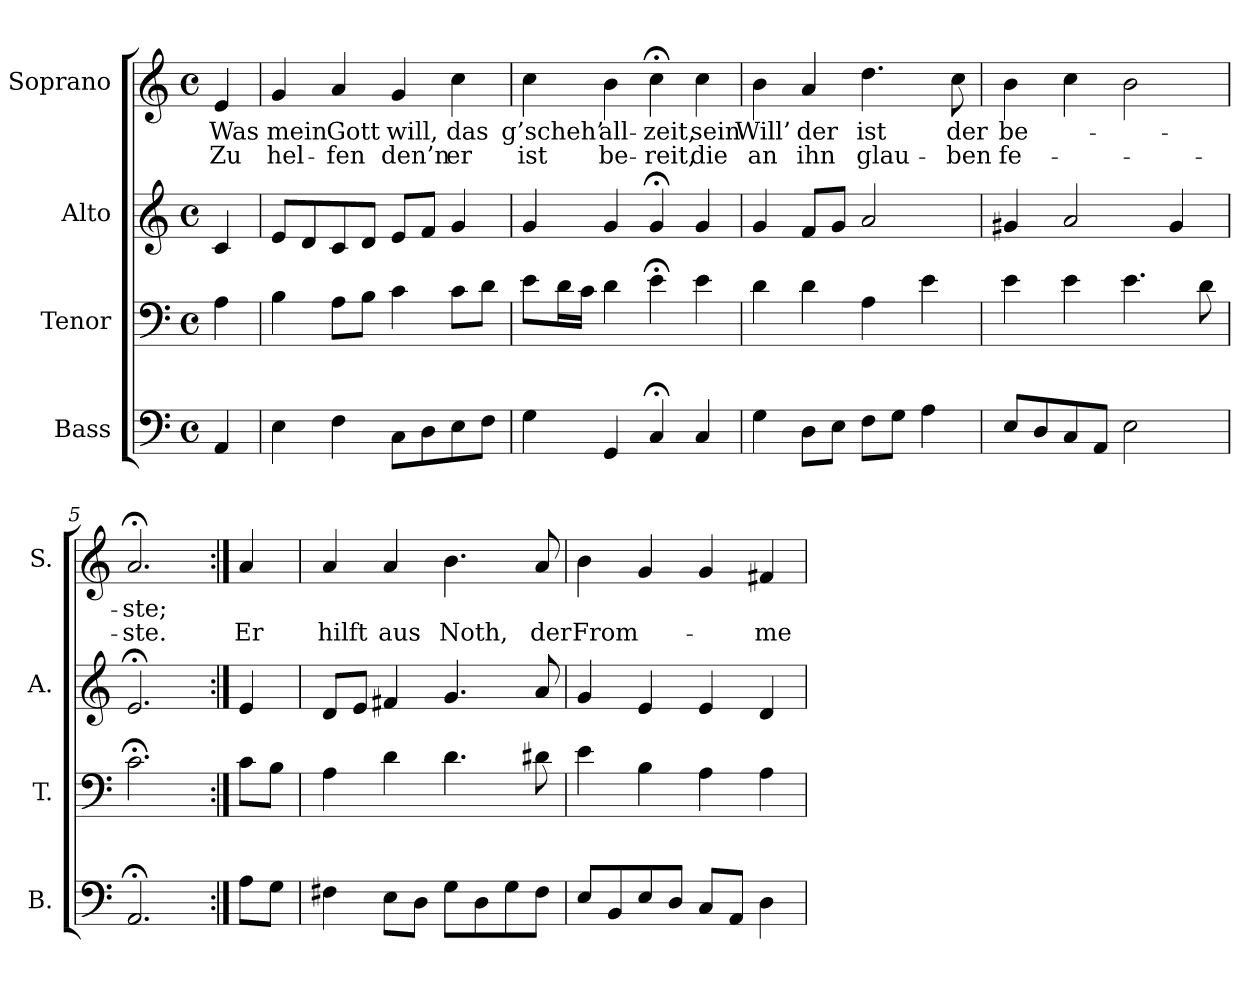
**kern	**kern	**kern	**kern	**text	**text
*part4	*part3	*part2	*part1	*part1	*part1
*staff4	*staff3	*staff2	*staff1	*staff1	*staff1
*I"Bass	*I"Tenor	*I"Alto	*I"Soprano	*	*
*I'B.	*I'T.	*I'A.	*I'S.	*	*
*clefF4	*clefF4	*clefG2	*clefG2	*	*
*k[]	*k[]	*k[]	*k[]	*	*
*a:	*a:	*a:	*a:	*	*
*M4/4	*M4/4	*M4/4	*M4/4	*	*
*met(c)	*met(c)	*met(c)	*met(c)	*	*
=	=	=	=	=	=
4AA/	4A\	4c/	4e/	Was	Zu
=1	=1	=1	=1	=1	=1
4E\	4B\	8e/L	4g/	mein	hel-
.	.	8d/	.	.	.
4F\	8A\L	8c/	4a/	Gott	-fen
.	8B\J	8d/J	.	.	.
8C\L	4c\	8e/L	4g/	will,	den’n
8D\	.	8f/J	.	.	.
8E\	8c\L	4g/	4cc\	das	er
8F\J	8d\J	.	.	.	.
=2	=2	=2	=2	=2	=2
4G\	8e\L	4g/	4cc\	g’scheh’	ist
.	16d\L	.	.	.	.
.	16c\JJ	.	.	.	.
4GG/	4d\	4g/	4b\	all-	be-
4C;</	4e;<\	4g;</	4cc;<\	-zeit,	-reit,
4C/	4e\	4g/	4cc\	sein	die
=3	=3	=3	=3	=3	=3
4G\	4d\	4g/	4b\	Will’	an
8D\L	4d\	8f/L	4a/	der	ihn
8E\J	.	8g/J	.	.	.
8F\L	4A\	2a/	4.dd\	ist	glau-
8G\J	.	.	.	.	.
4A\	4e\	.	.	.	.
.	.	.	8cc\	der	-ben
=4	=4	=4	=4	=4	=4
8E/L	4e\	4g#X/	4b\	be-	fe-
8D/	.	.	.	.	.
8C/	4e\	2a/	4cc\	.	.
8AA/J	.	.	.	.	.
2E\	4.e\	.	2b\	.	.
.	.	4g#/	.	.	.
.	8d\	.	.	.	.
=5	=5	=5	=5	=5	=5
2.AA;</	2.c;<\	2.e;</	2.a;</	-ste;	-ste.
!!LO:LB:g=z
=5a:|!	=5a:|!	=5a:|!	=5a:|!	=5a:|!	=5a:|!
8A\L	8c\L	4e/	4a/	.	Er
8G\J	8B\J	.	.	.	.
=6	=6	=6	=6	=6	=6
4F#X\	4A\	8d/L	4a/	.	hilft
.	.	8e/J	.	.	.
8E\L	4d\	4f#X/	4a/	.	aus
8D\J	.	.	.	.	.
8G\L	4.d\	4.g/	4.b\	.	Noth,
8D\	.	.	.	.	.
8G\	.	.	.	.	.
8F#\J	8d#X\	8a/	8a/	.	der
=7	=7	=7	=7	=7	=7
8E/L	4e\	4g/	4b\	.	From-
8BB/	.	.	.	.	.
8E/	4B\	4e/	4g/	.	.
8D/J	.	.	.	.	.
8C/L	4A\	4e/	4g/	.	.
8AA/J	.	.	.	.	.
4D\	4A\	4d/	4f#X/	.	-me
=	=	=	=	=	=
*-	*-	*-	*-	*-	*-
